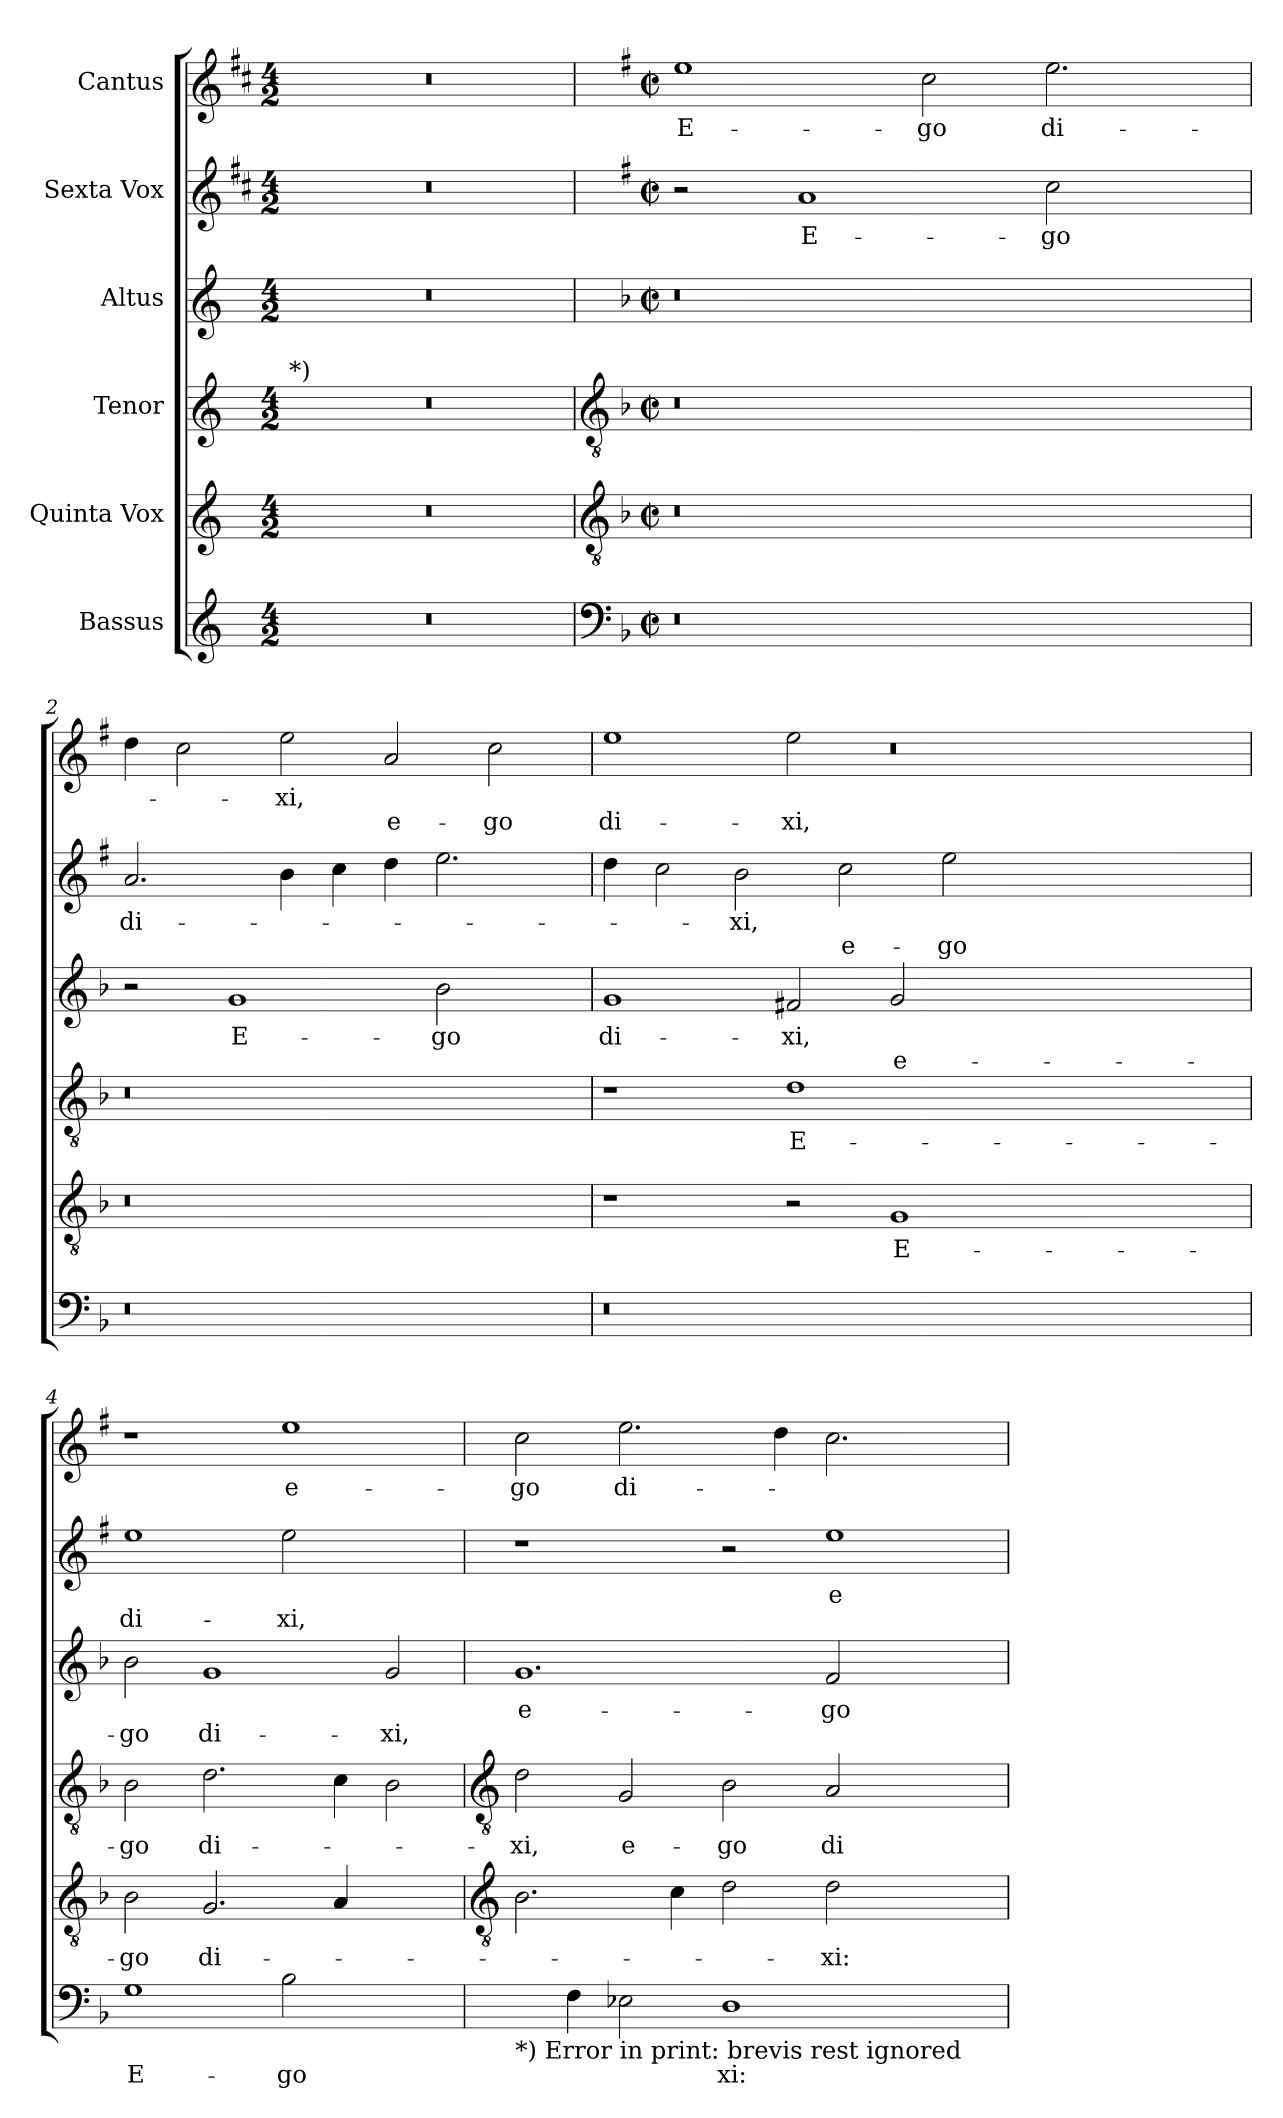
**kern	**text	**kern	**text	**kern	**text	**kern	**text	**text	**kern	**text	**text	**kern	**text	**text
*part6	*part6	*part5	*part5	*part4	*part4	*part3	*part3	*part3	*part2	*part2	*part2	*part1	*part1	*part1
*staff6	*staff6	*staff5	*staff5	*staff4	*staff4	*staff3	*staff3	*staff3	*staff2	*staff2	*staff2	*staff1	*staff1	*staff1
*I"Bassus	*	*I"Quinta Vox	*	*I"Tenor	*	*I"Altus	*	*	*I"Sexta Vox	*	*	*I"Cantus	*	*
*clefG2	*	*clefG2	*	*clefG2	*	*clefG2	*	*	*clefG2	*	*	*clefG2	*	*
*	*	*	*	*	*	*	*	*	*ITrd1c2	*	*	*ITrd1c2	*	*
*k[]	*	*k[]	*	*k[]	*	*k[]	*	*	*k[]	*	*	*k[]	*	*
*C:	*	*C:	*	*C:	*	*C:	*	*	*C:	*	*	*C:	*	*
*M4/2	*	*M4/2	*	*M4/2	*	*M4/2	*	*	*M4/2	*	*	*M4/2	*	*
=	=	=	=	=	=	=	=	=	=	=	=	=	=	=
!	!	!	!	!LO:TX:a:t=*)	!	!	!	!	!	!	!	!	!	!
0r	.	0r	.	0r	.	0r	.	.	0r	.	.	0r	.	.
!!LO:LB:g=z
=1	=1	=1	=1	=1	=1	=1	=1	=1	=1	=1	=1	=1	=1	=1
*clefF4	*	*clefGv2	*	*clefGv2	*	*	*	*	*	*	*	*	*	*
*k[b-]	*	*k[b-]	*	*k[b-]	*	*k[b-]	*	*	*k[b-]	*	*	*k[b-]	*	*
*F:	*	*F:	*	*F:	*	*F:	*	*	*F:	*	*	*F:	*	*
*M4/2	*	*M4/2	*	*M4/2	*	*M4/2	*	*	*M4/2	*	*	*M4/2	*	*
*met(c|)	*	*met(c|)	*	*met(c|)	*	*met(c|)	*	*	*met(c|)	*	*	*met(c|)	*	*
!	!	!	!	!	!	!	!	!	!	!	!	!	!LO:LY:b	!
0r	.	0r	.	0r	.	0r	.	.	2r	.	.	1dd	E-	.
!	!	!	!	!	!	!	!	!	!	!LO:LY:b	!	!	!	!
.	.	.	.	.	.	.	.	.	1g	E-	.	.	.	.
!	!	!	!	!	!	!	!	!	!	!	!	!	!LO:LY:b	!
.	.	.	.	.	.	.	.	.	.	.	.	2b-	-go	.
!	!	!	!	!	!	!	!	!	!	!LO:LY:b	!	!	!LO:LY:b	!
.	.	.	.	.	.	.	.	.	2b-	-go	.	2.dd	di-	.
4ryy	.	4ryy	.	4ryy	.	4ryy	.	.	4ryy	.	.	.	.	.
=2	=2	=2	=2	=2	=2	=2	=2	=2	=2	=2	=2	=2	=2	=2
!	!	!	!	!	!	!	!	!	!	!LO:LY:b	!	!	!	!
0r	.	0r	.	0r	.	2r	.	.	2.g	di-	.	4cc	.	.
.	.	.	.	.	.	.	.	.	.	.	.	2b-	.	.
!	!	!	!	!	!	!	!LO:LY:b	!	!	!	!	!	!	!
.	.	.	.	.	.	1g	E-	.	.	.	.	.	.	.
!	!	!	!	!	!	!	!	!	!	!	!	!	!LO:LY:b	!
.	.	.	.	.	.	.	.	.	4a	.	.	2dd	-xi,	.
.	.	.	.	.	.	.	.	.	4b-	.	.	.	.	.
!	!	!	!	!	!	!	!	!	!	!	!	!	!	!LO:LY:b
.	.	.	.	.	.	.	.	.	4cc	.	.	2g	.	e-
!	!	!	!	!	!	!	!LO:LY:b	!	!	!	!	!	!	!
.	.	.	.	.	.	2b-	-go	.	2.dd	.	.	.	.	.
!	!	!	!	!	!	!	!	!	!	!	!	!	!	!LO:LY:b
.	.	.	.	.	.	.	.	.	.	.	.	2b-	.	-go
4ryy	.	4ryy	.	4ryy	.	4ryy	.	.	.	.	.	.	.	.
=3	=3	=3	=3	=3	=3	=3	=3	=3	=3	=3	=3	=3	=3	=3
!	!	!	!	!	!	!	!LO:LY:b	!	!	!	!	!	!	!LO:LY:b
0r	.	1r	.	1r	.	1g	di-	.	4cc	.	.	1dd	.	di-
.	.	.	.	.	.	.	.	.	2b-	.	.	.	.	.
!	!	!	!	!	!	!	!	!	!	!LO:LY:b	!	!	!	!
.	.	.	.	.	.	.	.	.	2a	-xi,	.	.	.	.
!	!	!	!	!	!LO:LY:b	!	!LO:LY:b	!	!	!	!	!	!	!LO:LY:b
.	.	2r	.	1d	E-	2f#X	-xi,	.	.	.	.	2dd	.	-xi,
!	!	!	!	!	!	!	!	!	!	!	!LO:LY:b	!	!	!
.	.	.	.	.	.	.	.	.	2b-	.	e-	.	.	.
!	!	!	!LO:LY:b	!	!	!	!	!LO:LY:b	!	!	!	!	!	!
.	.	1G	E-	.	.	2g	.	e-	.	.	.	0r	.	.
!	!	!	!	!	!	!	!	!	!	!	!LO:LY:b	!	!	!
.	.	.	.	.	.	.	.	.	2dd	.	-go	.	.	.
1.ryy	.	.	.	1.ryy	.	1.ryy	.	.	.	.	.	.	.	.
.	.	.	.	.	.	.	.	.	1ryy	.	.	.	.	.
.	.	1ryy	.	.	.	.	.	.	.	.	.	.	.	.
.	.	.	.	.	.	.	.	.	4ryy	.	.	.	.	.
!!LO:LB:g=z
=4	=4	=4	=4	=4	=4	=4	=4	=4	=4	=4	=4	=4	=4	=4
!	!LO:LY:b	!	!LO:LY:b	!	!LO:LY:b	!	!	!LO:LY:b	!	!	!LO:LY:b	!	!	!
1G	E-	2B-	-go	2B-	-go	2b-	.	-go	1dd	.	di-	1r	.	.
!	!	!	!LO:LY:b	!	!LO:LY:b	!	!	!LO:LY:b	!	!	!	!	!	!
.	.	2.G	di-	2.d	di-	1g	.	di-	.	.	.	.	.	.
!	!LO:LY:b	!	!	!	!	!	!	!	!	!	!LO:LY:b	!	!LO:LY:b	!
2B-	-go	.	.	.	.	.	.	.	2dd	.	-xi,	1dd	e-	.
.	.	4A	.	4c	.	.	.	.	.	.	.	.	.	.
!	!LO:LY:b	!	!	!	!	!	!	!LO:LY:b	!	!	!	!	!	!
[2Gyy	di-	2ryy	.	2B-	.	2g	.	-xi,	2ryy	.	.	.	.	.
!!LO:LB:g=z
=5	=5	=5	=5	=5	=5	=5	=5	=5	=5	=5	=5	=5	=5	=5
*	*	*clefGv2	*	*clefGv2	*	*	*	*	*	*	*	*	*	*
!LO:TX:b:t=*) Error in print&colon; brevis rest ignored	!	!	!	!	!	!	!	!	!	!	!	!	!	!
!	!	!	!	!	!LO:LY:b	!	!LO:LY:b	!	!	!	!	!	!LO:LY:b	!
4Gyy]	.	2.B-	.	2d	-xi,	1.g	e-	.	1r	.	.	2b-	-go	.
4F	.	.	.	.	.	.	.	.	.	.	.	.	.	.
!	!	!	!	!	!LO:LY:b	!	!	!	!	!	!	!	!LO:LY:b	!
2E-X	.	.	.	2G	e-	.	.	.	.	.	.	2.dd	di-	.
.	.	4c	.	.	.	.	.	.	.	.	.	.	.	.
!	!LO:LY:b	!	!	!	!LO:LY:b	!	!	!	!	!	!	!	!	!
1D	-xi:	2d	.	2B-	-go	.	.	.	2r	.	.	.	.	.
.	.	.	.	.	.	.	.	.	.	.	.	4cc	.	.
!	!	!	!LO:LY:b	!	!LO:LY:b	!	!LO:LY:b	!	!	!LO:LY:b	!	!	!	!
.	.	2d	-xi:	2A	di-	2f	-go	.	1dd	e-	.	2.b-	.	.
2ryy	.	2ryy	.	2ryy	.	2ryy	.	.	.	.	.	.	.	.
.	.	.	.	.	.	.	.	.	.	.	.	4ryy	.	.
=	=	=	=	=	=	=	=	=	=	=	=	=	=	=
*-	*-	*-	*-	*-	*-	*-	*-	*-	*-	*-	*-	*-	*-	*-
